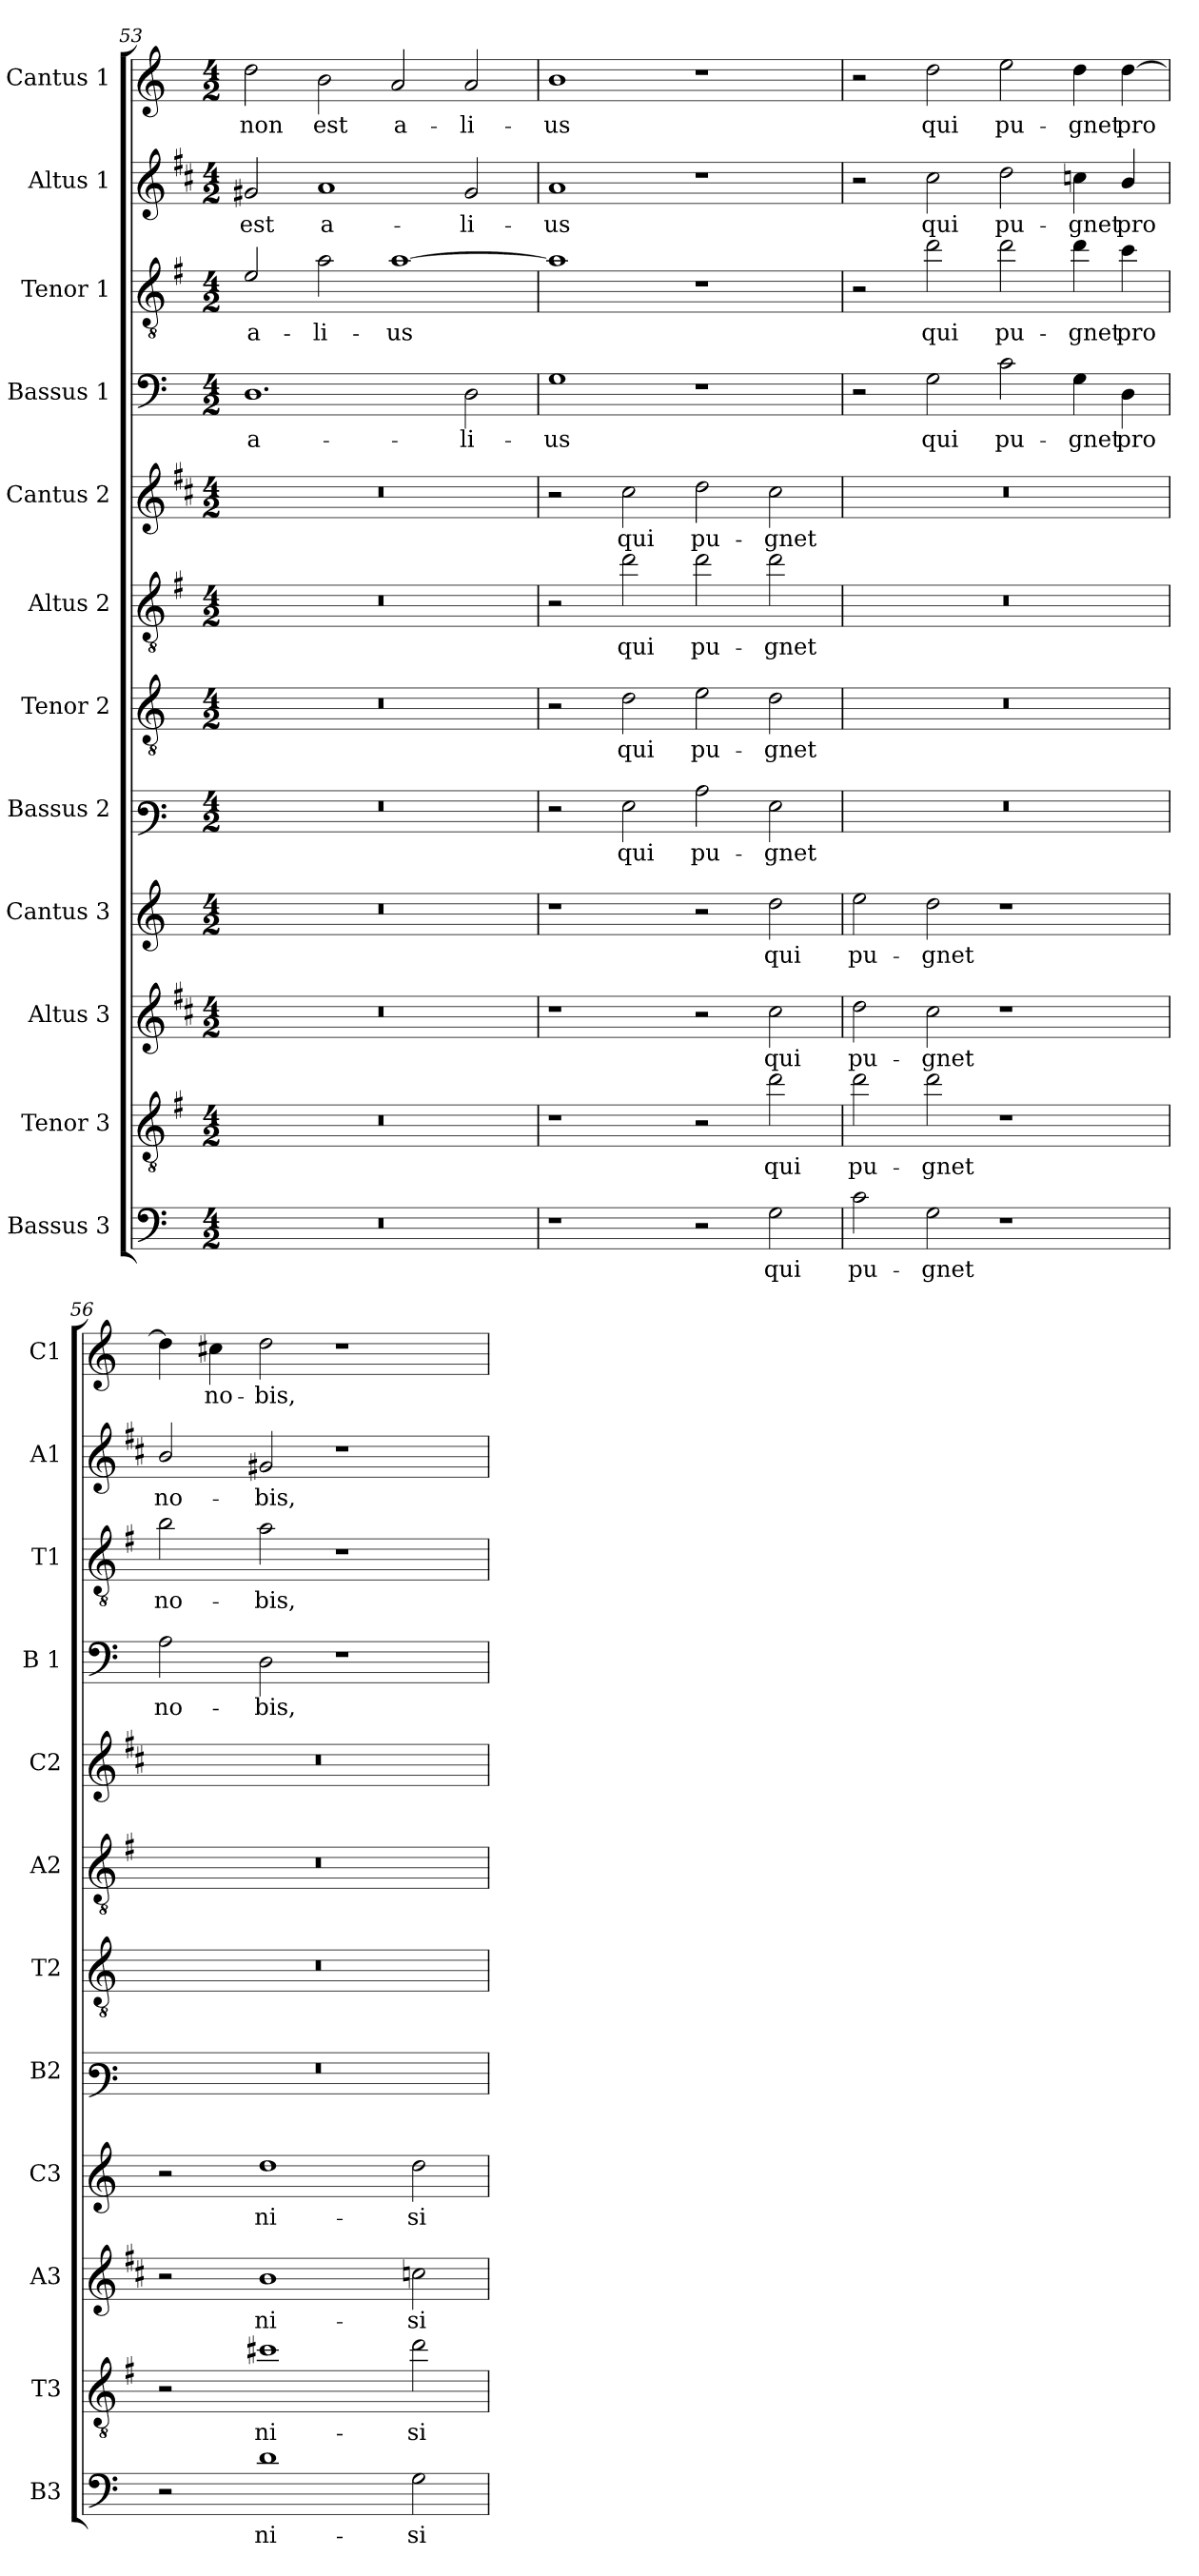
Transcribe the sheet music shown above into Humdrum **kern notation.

**kern	**text	**kern	**text	**kern	**text	**kern	**text	**kern	**text	**kern	**text	**kern	**text	**kern	**text	**kern	**text	**kern	**text	**kern	**text	**kern	**text
*part12	*part12	*part11	*part11	*part10	*part10	*part9	*part9	*part8	*part8	*part7	*part7	*part6	*part6	*part5	*part5	*part4	*part4	*part3	*part3	*part2	*part2	*part1	*part1
*staff12	*staff12	*staff11	*staff11	*staff10	*staff10	*staff9	*staff9	*staff8	*staff8	*staff7	*staff7	*staff6	*staff6	*staff5	*staff5	*staff4	*staff4	*staff3	*staff3	*staff2	*staff2	*staff1	*staff1
*I"Bassus 3	*	*I"Tenor 3	*	*I"Altus 3	*	*I"Cantus 3	*	*I"Bassus 2	*	*I"Tenor 2	*	*I"Altus 2	*	*I"Cantus 2	*	*I"Bassus 1	*	*I"Tenor 1	*	*I"Altus 1	*	*I"Cantus 1	*
*I'B3	*	*I'T3	*	*I'A3	*	*I'C3	*	*I'B2	*	*I'T2	*	*I'A2	*	*I'C2	*	*I'B 1	*	*I'T1	*	*I'A1	*	*I'C1	*
*clefF4	*	*clefGv2	*	*clefG2	*	*clefG2	*	*clefF3	*	*clefGv2	*	*clefGv2	*	*clefG2	*	*clefF4	*	*clefGv2	*	*clefG2	*	*clefG2	*
*	*	*ITrd4c7	*	*ITrd1c2	*	*	*	*	*	*	*	*ITrd4c7	*	*ITrd1c2	*	*	*	*ITrd4c7	*	*ITrd1c2	*	*	*
*k[]	*	*k[]	*	*k[]	*	*k[]	*	*k[]	*	*k[]	*	*k[]	*	*k[]	*	*k[]	*	*k[]	*	*k[]	*	*k[]	*
*C:	*	*C:	*	*C:	*	*C:	*	*C:	*	*C:	*	*C:	*	*C:	*	*C:	*	*C:	*	*C:	*	*C:	*
*M4/2	*	*M4/2	*	*M4/2	*	*M4/2	*	*M4/2	*	*M4/2	*	*M4/2	*	*M4/2	*	*M4/2	*	*M4/2	*	*M4/2	*	*M4/2	*
=53	=53	=53	=53	=53	=53	=53	=53	=53	=53	=53	=53	=53	=53	=53	=53	=53	=53	=53	=53	=53	=53	=53	=53
!	!	!	!	!	!	!	!	!	!	!	!	!	!	!	!	!	!LO:LY:b	!	!LO:LY:b	!	!LO:LY:b	!	!LO:LY:b
0r	.	0r	.	0r	.	0r	.	0r	.	0r	.	0r	.	0r	.	1.D	a-	2A/	a-	2f#X/	est	2dd\	non
!	!	!	!	!	!	!	!	!	!	!	!	!	!	!	!	!	!	!	!LO:LY:b	!	!LO:LY:b	!	!LO:LY:b
.	.	.	.	.	.	.	.	.	.	.	.	.	.	.	.	.	.	2d\	-li-	1g	a-	2b\	est
!	!	!	!	!	!	!	!	!	!	!	!	!	!	!	!	!	!	!	!LO:LY:b	!	!	!	!LO:LY:b
.	.	.	.	.	.	.	.	.	.	.	.	.	.	.	.	.	.	[1d	-us	.	.	2a/	a-
!	!	!	!	!	!	!	!	!	!	!	!	!	!	!	!	!	!LO:LY:b	!	!	!	!LO:LY:b	!	!LO:LY:b
.	.	.	.	.	.	.	.	.	.	.	.	.	.	.	.	2D\	-li-	.	.	2f#/	-li-	2a/	-li-
=54	=54	=54	=54	=54	=54	=54	=54	=54	=54	=54	=54	=54	=54	=54	=54	=54	=54	=54	=54	=54	=54	=54	=54
!	!	!	!	!	!	!	!	!	!	!	!	!	!	!	!	!	!LO:LY:b	!	!	!	!LO:LY:b	!	!LO:LY:b
1r	.	1r	.	1r	.	1r	.	2r	.	2r	.	2r	.	2r	.	1G	-us	1d]	.	1g	-us	1b	-us
!	!	!	!	!	!	!	!	!	!LO:LY:b	!	!LO:LY:b	!	!LO:LY:b	!	!LO:LY:b	!	!	!	!	!	!	!	!
.	.	.	.	.	.	.	.	2G\	qui	2d\	qui	2g\	qui	2b\	qui	.	.	.	.	.	.	.	.
!	!	!	!	!	!	!	!	!	!LO:LY:b	!	!LO:LY:b	!	!LO:LY:b	!	!LO:LY:b	!	!	!	!	!	!	!	!
2r	.	2r	.	2r	.	2r	.	2c\	pu-	2e\	pu-	2g\	pu-	2cc\	pu-	1r	.	1r	.	1r	.	1r	.
!	!LO:LY:b	!	!LO:LY:b	!	!LO:LY:b	!	!LO:LY:b	!	!LO:LY:b	!	!LO:LY:b	!	!LO:LY:b	!	!LO:LY:b	!	!	!	!	!	!	!	!
2G\	qui	2g\	qui	2b\	qui	2dd\	qui	2G\	-gnet	2d\	-gnet	2g\	-gnet	2b\	-gnet	.	.	.	.	.	.	.	.
!!LO:PB:g=z
=55	=55	=55	=55	=55	=55	=55	=55	=55	=55	=55	=55	=55	=55	=55	=55	=55	=55	=55	=55	=55	=55	=55	=55
!	!LO:LY:b	!	!LO:LY:b	!	!LO:LY:b	!	!LO:LY:b	!	!	!	!	!	!	!	!	!	!	!	!	!	!	!	!
2c\	pu-	2g\	pu-	2cc\	pu-	2ee\	pu-	0r	.	0r	.	0r	.	0r	.	2r	.	2r	.	2r	.	2r	.
!	!LO:LY:b	!	!LO:LY:b	!	!LO:LY:b	!	!LO:LY:b	!	!	!	!	!	!	!	!	!	!LO:LY:b	!	!LO:LY:b	!	!LO:LY:b	!	!LO:LY:b
2G\	-gnet	2g\	-gnet	2b\	-gnet	2dd\	-gnet	.	.	.	.	.	.	.	.	2G\	qui	2g\	qui	2b\	qui	2dd\	qui
!	!	!	!	!	!	!	!	!	!	!	!	!	!	!	!	!	!LO:LY:b	!	!LO:LY:b	!	!LO:LY:b	!	!LO:LY:b
1r	.	1r	.	1r	.	1r	.	.	.	.	.	.	.	.	.	2c\	pu-	2g\	pu-	2cc\	pu-	2ee\	pu-
!	!	!	!	!	!	!	!	!	!	!	!	!	!	!	!	!	!LO:LY:b	!	!LO:LY:b	!	!LO:LY:b	!	!LO:LY:b
.	.	.	.	.	.	.	.	.	.	.	.	.	.	.	.	4G\	-gnet	4g\	-gnet	4b-X\	-gnet	4dd\	-gnet
!	!	!	!	!	!	!	!	!	!	!	!	!	!	!	!	!	!LO:LY:b	!	!LO:LY:b	!	!LO:LY:b	!	!LO:LY:b
.	.	.	.	.	.	.	.	.	.	.	.	.	.	.	.	4D\	pro	4f\	pro	4a/	pro	[4dd\	pro
=56	=56	=56	=56	=56	=56	=56	=56	=56	=56	=56	=56	=56	=56	=56	=56	=56	=56	=56	=56	=56	=56	=56	=56
!	!	!	!	!	!	!	!	!	!	!	!	!	!	!	!	!	!LO:LY:b	!	!LO:LY:b	!	!LO:LY:b	!	!
2r	.	2r	.	2r	.	2r	.	0r	.	0r	.	0r	.	0r	.	2A\	no-	2e\	no-	2a/	no-	4dd\]	.
!	!	!	!	!	!	!	!	!	!	!	!	!	!	!	!	!	!	!	!	!	!	!	!LO:LY:b
.	.	.	.	.	.	.	.	.	.	.	.	.	.	.	.	.	.	.	.	.	.	4cc#X\	no-
!	!LO:LY:b	!	!LO:LY:b	!	!LO:LY:b	!	!LO:LY:b	!	!	!	!	!	!	!	!	!	!LO:LY:b	!	!LO:LY:b	!	!LO:LY:b	!	!LO:LY:b
1d	ni-	1f#X	ni-	1a	ni-	1dd	ni-	.	.	.	.	.	.	.	.	2D\	-bis,	2d\	-bis,	2f#X/	-bis,	2dd\	-bis,
.	.	.	.	.	.	.	.	.	.	.	.	.	.	.	.	1r	.	1r	.	1r	.	1r	.
!	!LO:LY:b	!	!LO:LY:b	!	!LO:LY:b	!	!LO:LY:b	!	!	!	!	!	!	!	!	!	!	!	!	!	!	!	!
2G\	-si	2g\	-si	2b-X\	-si	2dd\	-si	.	.	.	.	.	.	.	.	.	.	.	.	.	.	.	.
=	=	=	=	=	=	=	=	=	=	=	=	=	=	=	=	=	=	=	=	=	=	=	=
*-	*-	*-	*-	*-	*-	*-	*-	*-	*-	*-	*-	*-	*-	*-	*-	*-	*-	*-	*-	*-	*-	*-	*-
